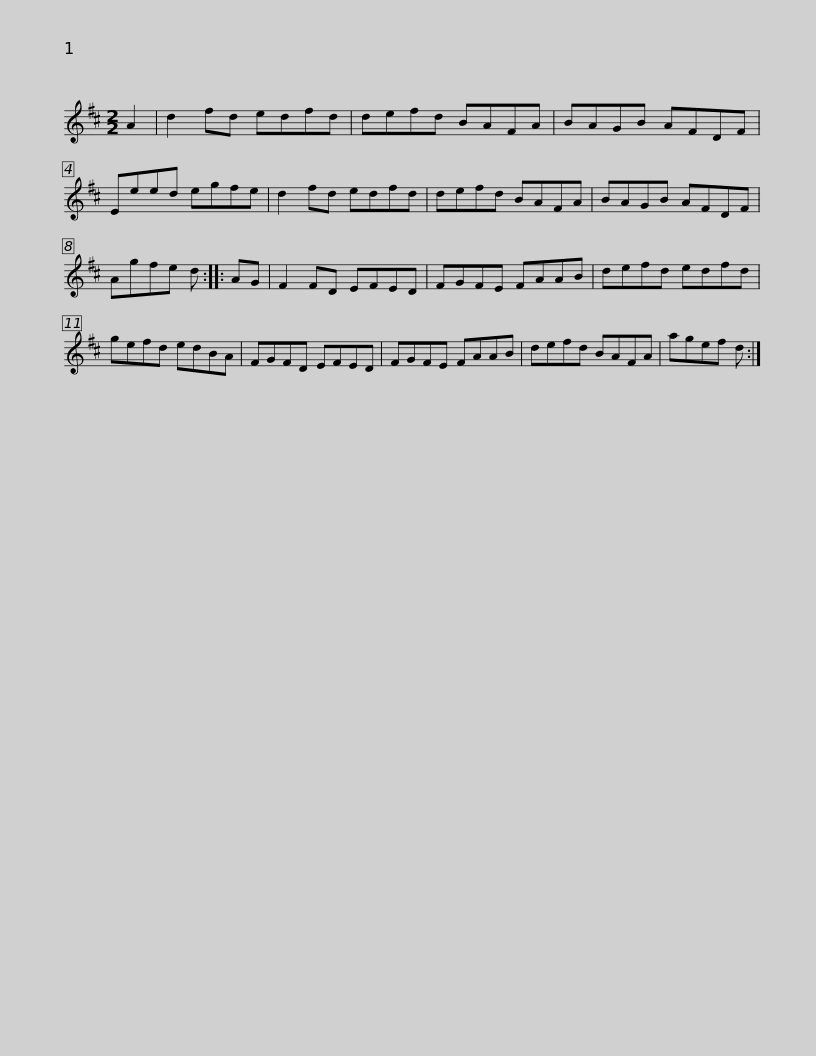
X:1
L:1/8
M:2/2
I:linebreak $
K:D
V:1 treble
V:1
 A2 | d2 fd edfd | defd BAFA | BAGB AFDF | Eeed egfe | %5
 d2 fd edfd |$ defd BAFA | BAGB AFDF | Agfe d :: AG | %10
 F2 FD EFED | FGFE FAAB |$ defd edfd | gefd edBA | FGFD EFED | %15
 FGFE FAAB | defd BAFA | agef d :| %18
